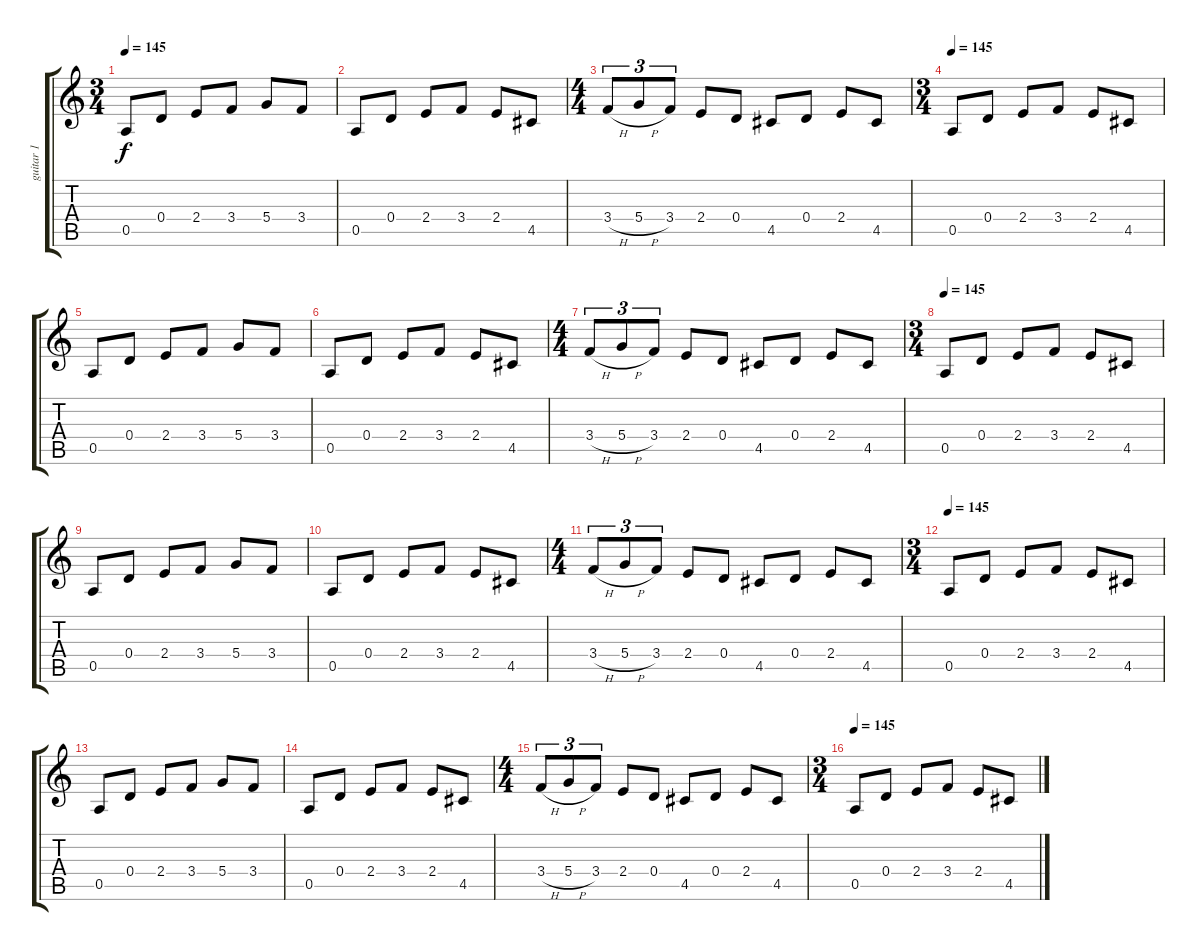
\track ("guitar 1" "guitar 1") {instrument distortionguitar}
\staff {score tabs}
\tuning (E4 B3 G3 D3 A2 E2) {hide}
\ts (3 4)
\tempo 145
\clef g2
\ks c
0.5.8{dy f} 0.4.8 2.4.8 3.4.8 5.4.8 3.4.8 |
0.5.8 0.4.8 2.4.8 3.4.8 2.4.8 4.5.8 |
\ts (4 4)
3.4{h}.8{tu (3 2)} 5.4{h}.8{tu (3 2)} 3.4.8{tu (3 2)} 2.4.8 0.4.8 4.5.8 0.4.8 2.4.8 4.5.8 |
\ts (3 4)
\tempo 145
0.5.8 0.4.8 2.4.8 3.4.8 2.4.8 4.5.8 |
0.5.8 0.4.8 2.4.8 3.4.8 5.4.8 3.4.8 |
0.5.8 0.4.8 2.4.8 3.4.8 2.4.8 4.5.8 |
\ts (4 4)
3.4{h}.8{tu (3 2)} 5.4{h}.8{tu (3 2)} 3.4.8{tu (3 2)} 2.4.8 0.4.8 4.5.8 0.4.8 2.4.8 4.5.8 |
\ts (3 4)
\tempo 145
0.5.8 0.4.8 2.4.8 3.4.8 2.4.8 4.5.8 |
0.5.8 0.4.8 2.4.8 3.4.8 5.4.8 3.4.8 |
0.5.8 0.4.8 2.4.8 3.4.8 2.4.8 4.5.8 |
\ts (4 4)
3.4{h}.8{tu (3 2)} 5.4{h}.8{tu (3 2)} 3.4.8{tu (3 2)} 2.4.8 0.4.8 4.5.8 0.4.8 2.4.8 4.5.8 |
\ts (3 4)
\tempo 145
0.5.8 0.4.8 2.4.8 3.4.8 2.4.8 4.5.8 |
0.5.8 0.4.8 2.4.8 3.4.8 5.4.8 3.4.8 |
0.5.8 0.4.8 2.4.8 3.4.8 2.4.8 4.5.8 |
\ts (4 4)
3.4{h}.8{tu (3 2)} 5.4{h}.8{tu (3 2)} 3.4.8{tu (3 2)} 2.4.8 0.4.8 4.5.8 0.4.8 2.4.8 4.5.8 |
\ts (3 4)
\tempo 145
0.5.8 0.4.8 2.4.8 3.4.8 2.4.8 4.5.8
